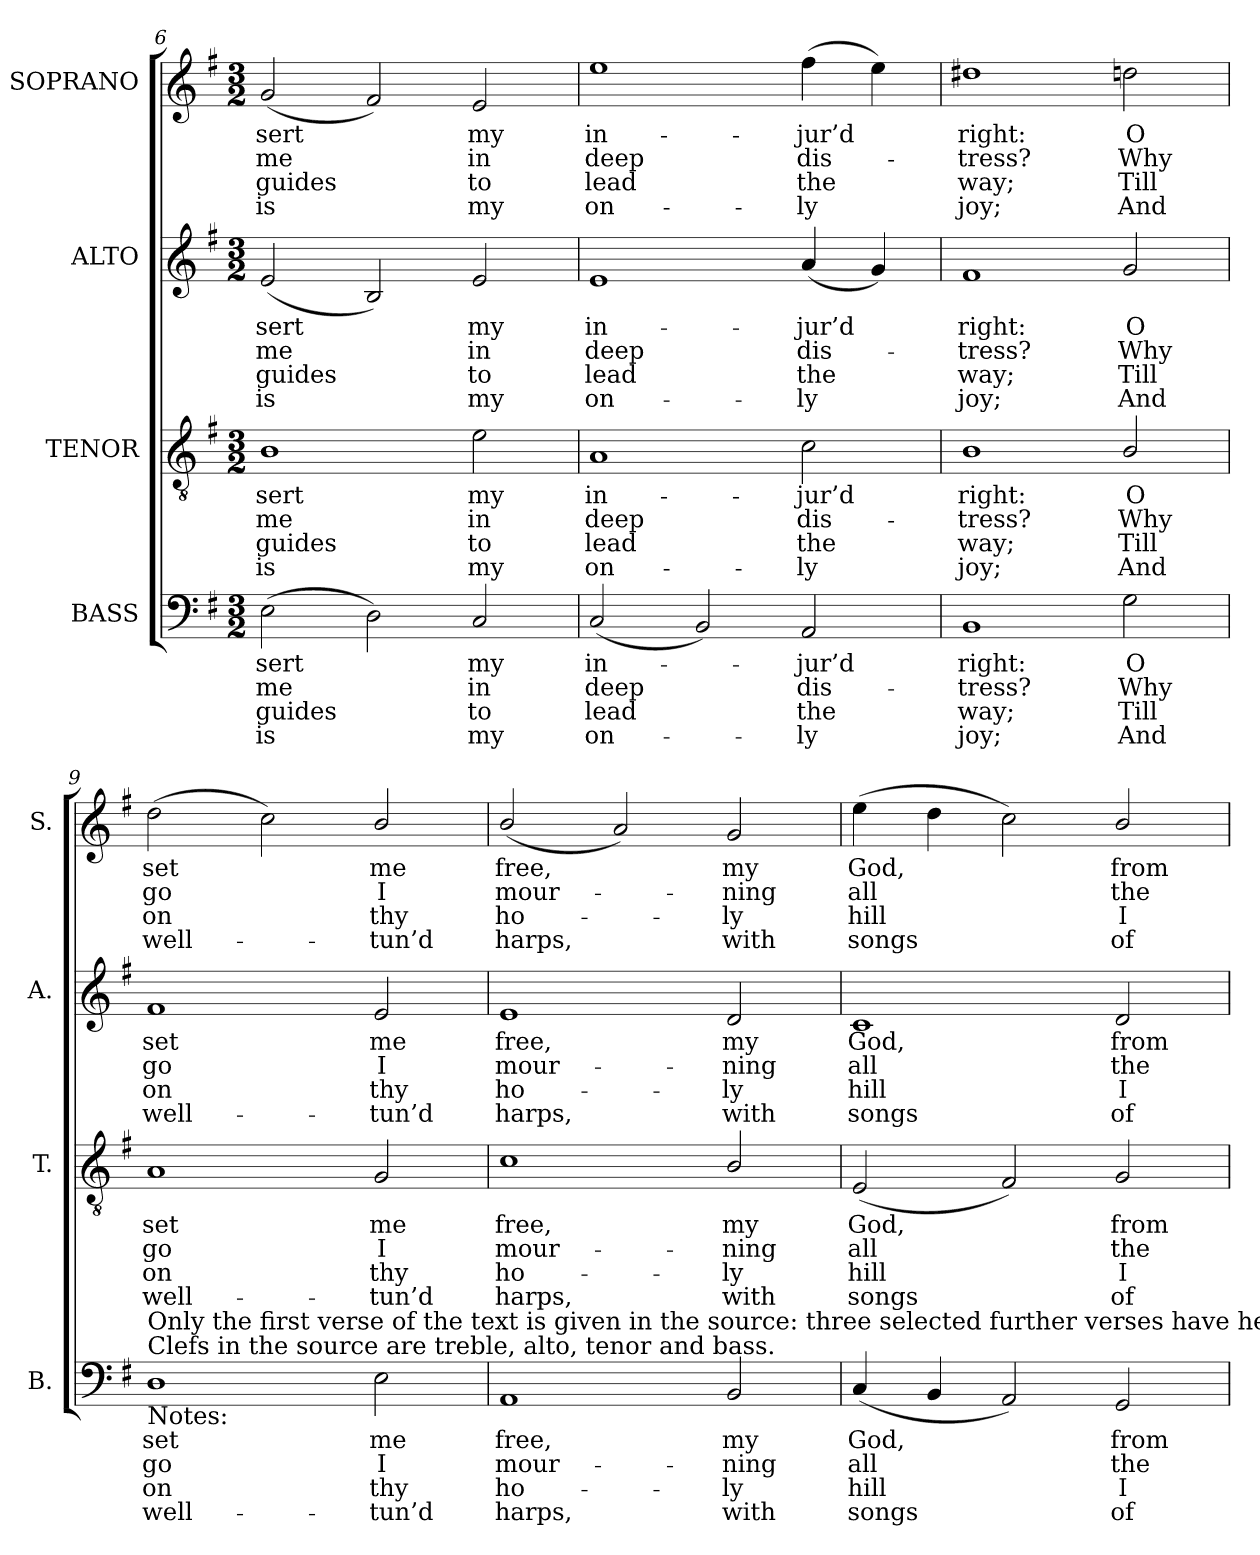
**kern	**text	**text	**text	**text	**kern	**text	**text	**text	**text	**kern	**text	**text	**text	**text	**kern	**text	**text	**text	**text
*part4	*part4	*part4	*part4	*part4	*part3	*part3	*part3	*part3	*part3	*part2	*part2	*part2	*part2	*part2	*part1	*part1	*part1	*part1	*part1
*staff4	*staff4	*staff4	*staff4	*staff4	*staff3	*staff3	*staff3	*staff3	*staff3	*staff2	*staff2	*staff2	*staff2	*staff2	*staff1	*staff1	*staff1	*staff1	*staff1
*I"BASS	*	*	*	*	*I"TENOR	*	*	*	*	*I"ALTO	*	*	*	*	*I"SOPRANO	*	*	*	*
*I'B.	*	*	*	*	*I'T.	*	*	*	*	*I'A.	*	*	*	*	*I'S.	*	*	*	*
*clefF4	*	*	*	*	*clefGv2	*	*	*	*	*clefG2	*	*	*	*	*clefG2	*	*	*	*
*	*	*	*	*	*ITrd7c12	*	*	*	*	*	*	*	*	*	*	*	*	*	*
*k[f#]	*	*	*	*	*k[f#]	*	*	*	*	*k[f#]	*	*	*	*	*k[f#]	*	*	*	*
*e:	*	*	*	*	*e:	*	*	*	*	*e:	*	*	*	*	*e:	*	*	*	*
*M3/2	*	*	*	*	*M3/2	*	*	*	*	*M3/2	*	*	*	*	*M3/2	*	*	*	*
=6	=6	=6	=6	=6	=6	=6	=6	=6	=6	=6	=6	=6	=6	=6	=6	=6	=6	=6	=6
!	!LO:LY:b:color=#000000	!LO:LY:b:color=#000000	!LO:LY:b:color=#000000	!LO:LY:b:color=#000000	!	!	!	!	!	!	!	!	!	!	!	!	!	!	!
!	!	!	!	!	!	!LO:LY:b:color=#000000	!LO:LY:b:color=#000000	!LO:LY:b:color=#000000	!LO:LY:b:color=#000000	!	!	!	!	!	!	!	!	!	!
!	!	!	!	!	!	!	!	!	!	!	!LO:LY:b:color=#000000	!LO:LY:b:color=#000000	!LO:LY:b:color=#000000	!LO:LY:b:color=#000000	!	!	!	!	!
!	!	!	!	!	!	!	!	!	!	!	!	!	!	!	!	!LO:LY:b:color=#000000	!LO:LY:b:color=#000000	!LO:LY:b:color=#000000	!LO:LY:b:color=#000000
(2Ei\	-sert	me	guides	is	1BBi	-sert	me	guides	is	(2ei/	-sert	me	guides	is	(2gi/	-sert	me	guides	is
2Di\)	.	.	.	.	.	.	.	.	.	2Bi/)	.	.	.	.	2f#i/)	.	.	.	.
!	!LO:LY:b:color=#000000	!LO:LY:b:color=#000000	!LO:LY:b:color=#000000	!LO:LY:b:color=#000000	!	!	!	!	!	!	!	!	!	!	!	!	!	!	!
!	!	!	!	!	!	!LO:LY:b:color=#000000	!LO:LY:b:color=#000000	!LO:LY:b:color=#000000	!LO:LY:b:color=#000000	!	!	!	!	!	!	!	!	!	!
!	!	!	!	!	!	!	!	!	!	!	!LO:LY:b:color=#000000	!LO:LY:b:color=#000000	!LO:LY:b:color=#000000	!LO:LY:b:color=#000000	!	!	!	!	!
!	!	!	!	!	!	!	!	!	!	!	!	!	!	!	!	!LO:LY:b:color=#000000	!LO:LY:b:color=#000000	!LO:LY:b:color=#000000	!LO:LY:b:color=#000000
2Ci/	my	in	to	my	2Ei\	my	in	to	my	2ei/	my	in	to	my	2ei/	my	in	to	my
=7	=7	=7	=7	=7	=7	=7	=7	=7	=7	=7	=7	=7	=7	=7	=7	=7	=7	=7	=7
!	!LO:LY:b:color=#000000	!LO:LY:b:color=#000000	!LO:LY:b:color=#000000	!LO:LY:b:color=#000000	!	!	!	!	!	!	!	!	!	!	!	!	!	!	!
!	!	!	!	!	!	!LO:LY:b:color=#000000	!LO:LY:b:color=#000000	!LO:LY:b:color=#000000	!LO:LY:b:color=#000000	!	!	!	!	!	!	!	!	!	!
!	!	!	!	!	!	!	!	!	!	!	!LO:LY:b:color=#000000	!LO:LY:b:color=#000000	!LO:LY:b:color=#000000	!LO:LY:b:color=#000000	!	!	!	!	!
!	!	!	!	!	!	!	!	!	!	!	!	!	!	!	!	!LO:LY:b:color=#000000	!LO:LY:b:color=#000000	!LO:LY:b:color=#000000	!LO:LY:b:color=#000000
(2Ci/	in-	deep	lead	on-	1AAi	in-	deep	lead	on-	1ei	in-	deep	lead	on-	1eei	in-	deep	lead	on-
2BBi/)	.	.	.	.	.	.	.	.	.	.	.	.	.	.	.	.	.	.	.
!	!LO:LY:b:color=#000000	!LO:LY:b:color=#000000	!LO:LY:b:color=#000000	!LO:LY:b:color=#000000	!	!	!	!	!	!	!	!	!	!	!	!	!	!	!
!	!	!	!	!	!	!LO:LY:b:color=#000000	!LO:LY:b:color=#000000	!LO:LY:b:color=#000000	!LO:LY:b:color=#000000	!	!	!	!	!	!	!	!	!	!
!	!	!	!	!	!	!	!	!	!	!	!LO:LY:b:color=#000000	!LO:LY:b:color=#000000	!LO:LY:b:color=#000000	!LO:LY:b:color=#000000	!	!	!	!	!
!	!	!	!	!	!	!	!	!	!	!	!	!	!	!	!	!LO:LY:b:color=#000000	!LO:LY:b:color=#000000	!LO:LY:b:color=#000000	!LO:LY:b:color=#000000
2AAi/	-jur’d	dis-	-the	ly	2Ci\	-jur’d	dis-	-the	ly	(4ai/	-jur’d	dis-	-the	ly	(4ff#i\	-jur’d	dis-	-the	ly
.	.	.	.	.	.	.	.	.	.	4gi/)	.	.	.	.	4eei\)	.	.	.	.
=8	=8	=8	=8	=8	=8	=8	=8	=8	=8	=8	=8	=8	=8	=8	=8	=8	=8	=8	=8
!	!LO:LY:b:color=#000000	!LO:LY:b:color=#000000	!LO:LY:b:color=#000000	!LO:LY:b:color=#000000	!	!	!	!	!	!	!	!	!	!	!	!	!	!	!
!	!	!	!	!	!	!LO:LY:b:color=#000000	!LO:LY:b:color=#000000	!LO:LY:b:color=#000000	!LO:LY:b:color=#000000	!	!	!	!	!	!	!	!	!	!
!	!	!	!	!	!	!	!	!	!	!	!LO:LY:b:color=#000000	!LO:LY:b:color=#000000	!LO:LY:b:color=#000000	!LO:LY:b:color=#000000	!	!	!	!	!
!	!	!	!	!	!	!	!	!	!	!	!	!	!	!	!	!LO:LY:b:color=#000000	!LO:LY:b:color=#000000	!LO:LY:b:color=#000000	!LO:LY:b:color=#000000
1BBi	right:	-tress?	way;	joy;	1BBi	right:	-tress?	way;	joy;	1f#i	right:	-tress?	way;	joy;	1dd#Xi	right:	-tress?	way;	joy;
!	!LO:LY:b:color=#000000	!LO:LY:b:color=#000000	!LO:LY:b:color=#000000	!LO:LY:b:color=#000000	!	!	!	!	!	!	!	!	!	!	!	!	!	!	!
!	!	!	!	!	!	!LO:LY:b:color=#000000	!LO:LY:b:color=#000000	!LO:LY:b:color=#000000	!LO:LY:b:color=#000000	!	!	!	!	!	!	!	!	!	!
!	!	!	!	!	!	!	!	!	!	!	!LO:LY:b:color=#000000	!LO:LY:b:color=#000000	!LO:LY:b:color=#000000	!LO:LY:b:color=#000000	!	!	!	!	!
!	!	!	!	!	!	!	!	!	!	!	!	!	!	!	!	!LO:LY:b:color=#000000	!LO:LY:b:color=#000000	!LO:LY:b:color=#000000	!LO:LY:b:color=#000000
2Gi\	O	Why	Till	And	2BBi/	O	Why	Till	And	2gi/	O	Why	Till	And	2ddni\	O	Why	Till	And
!!LO:LB:g=z
=9	=9	=9	=9	=9	=9	=9	=9	=9	=9	=9	=9	=9	=9	=9	=9	=9	=9	=9	=9
!	!LO:LY:b:color=#000000	!LO:LY:b:color=#000000	!LO:LY:b:color=#000000	!LO:LY:b:color=#000000	!	!	!	!	!	!	!	!	!	!	!	!	!	!	!
!	!	!	!	!	!	!LO:LY:b:color=#000000	!LO:LY:b:color=#000000	!LO:LY:b:color=#000000	!LO:LY:b:color=#000000	!	!	!	!	!	!	!	!	!	!
!	!	!	!	!	!	!	!	!	!	!	!LO:LY:b:color=#000000	!LO:LY:b:color=#000000	!LO:LY:b:color=#000000	!LO:LY:b:color=#000000	!	!	!	!	!
!LO:TX:b:t=Notes&colon;	!	!	!	!	!	!	!	!	!	!	!	!	!	!	!	!	!	!	!
!LO:TX:t=Clefs in the source are treble, alto, tenor and bass.	!	!	!	!	!	!	!	!	!	!	!	!	!	!	!	!	!	!	!
!LO:TX:t=Only the first verse of the text is given in the source&colon; three selected further verses have here been added editorially.	!	!	!	!	!	!	!	!	!	!	!	!	!	!	!	!	!	!	!
!	!	!	!	!	!	!	!	!	!	!	!	!	!	!	!	!LO:LY:b:color=#000000	!LO:LY:b:color=#000000	!LO:LY:b:color=#000000	!LO:LY:b:color=#000000
1Di	set	go	on	well-	1AAi	set	go	on	well-	1f#i	set	go	on	well-	(2ddi\	set	go	on	well-
.	.	.	.	.	.	.	.	.	.	.	.	.	.	.	2cci\)	.	.	.	.
!	!LO:LY:b:color=#000000	!LO:LY:b:color=#000000	!LO:LY:b:color=#000000	!LO:LY:b:color=#000000	!	!	!	!	!	!	!	!	!	!	!	!	!	!	!
!	!	!	!	!	!	!LO:LY:b:color=#000000	!LO:LY:b:color=#000000	!LO:LY:b:color=#000000	!LO:LY:b:color=#000000	!	!	!	!	!	!	!	!	!	!
!	!	!	!	!	!	!	!	!	!	!	!LO:LY:b:color=#000000	!LO:LY:b:color=#000000	!LO:LY:b:color=#000000	!LO:LY:b:color=#000000	!	!	!	!	!
!	!	!	!	!	!	!	!	!	!	!	!	!	!	!	!	!LO:LY:b:color=#000000	!LO:LY:b:color=#000000	!LO:LY:b:color=#000000	!LO:LY:b:color=#000000
2Ei\	me	I	-thy	tun’d	2GGi/	me	I	-thy	tun’d	2ei/	me	I	-thy	tun’d	2bi/	me	I	-thy	tun’d
=10	=10	=10	=10	=10	=10	=10	=10	=10	=10	=10	=10	=10	=10	=10	=10	=10	=10	=10	=10
!	!LO:LY:b:color=#000000	!LO:LY:b:color=#000000	!LO:LY:b:color=#000000	!LO:LY:b:color=#000000	!	!	!	!	!	!	!	!	!	!	!	!	!	!	!
!	!	!	!	!	!	!LO:LY:b:color=#000000	!LO:LY:b:color=#000000	!LO:LY:b:color=#000000	!LO:LY:b:color=#000000	!	!	!	!	!	!	!	!	!	!
!	!	!	!	!	!	!	!	!	!	!	!LO:LY:b:color=#000000	!LO:LY:b:color=#000000	!LO:LY:b:color=#000000	!LO:LY:b:color=#000000	!	!	!	!	!
!	!	!	!	!	!	!	!	!	!	!	!	!	!	!	!	!LO:LY:b:color=#000000	!LO:LY:b:color=#000000	!LO:LY:b:color=#000000	!LO:LY:b:color=#000000
1AAi	free,	mour-	ho-	-harps,	1Ci	free,	mour-	ho-	-harps,	1ei	free,	mour-	ho-	-harps,	(2bi/	free,	mour-	ho-	-harps,
.	.	.	.	.	.	.	.	.	.	.	.	.	.	.	2ai/)	.	.	.	.
!	!LO:LY:b:color=#000000	!LO:LY:b:color=#000000	!LO:LY:b:color=#000000	!LO:LY:b:color=#000000	!	!	!	!	!	!	!	!	!	!	!	!	!	!	!
!	!	!	!	!	!	!LO:LY:b:color=#000000	!LO:LY:b:color=#000000	!LO:LY:b:color=#000000	!LO:LY:b:color=#000000	!	!	!	!	!	!	!	!	!	!
!	!	!	!	!	!	!	!	!	!	!	!LO:LY:b:color=#000000	!LO:LY:b:color=#000000	!LO:LY:b:color=#000000	!LO:LY:b:color=#000000	!	!	!	!	!
!	!	!	!	!	!	!	!	!	!	!	!	!	!	!	!	!LO:LY:b:color=#000000	!LO:LY:b:color=#000000	!LO:LY:b:color=#000000	!LO:LY:b:color=#000000
2BBi/	my	-ning	ly	with	2BBi/	my	-ning	ly	with	2di/	my	-ning	ly	with	2gi/	my	-ning	ly	with
=11	=11	=11	=11	=11	=11	=11	=11	=11	=11	=11	=11	=11	=11	=11	=11	=11	=11	=11	=11
!	!LO:LY:b:color=#000000	!LO:LY:b:color=#000000	!LO:LY:b:color=#000000	!LO:LY:b:color=#000000	!	!	!	!	!	!	!	!	!	!	!	!	!	!	!
!	!	!	!	!	!	!LO:LY:b:color=#000000	!LO:LY:b:color=#000000	!LO:LY:b:color=#000000	!LO:LY:b:color=#000000	!	!	!	!	!	!	!	!	!	!
!	!	!	!	!	!	!	!	!	!	!	!LO:LY:b:color=#000000	!LO:LY:b:color=#000000	!LO:LY:b:color=#000000	!LO:LY:b:color=#000000	!	!	!	!	!
!	!	!	!	!	!	!	!	!	!	!	!	!	!	!	!	!LO:LY:b:color=#000000	!LO:LY:b:color=#000000	!LO:LY:b:color=#000000	!LO:LY:b:color=#000000
(4Ci/	God,	all	hill	songs	(2EEi/	God,	all	hill	songs	1ci	God,	all	hill	songs	(4eei\	God,	all	hill	songs
4BBi/	.	.	.	.	.	.	.	.	.	.	.	.	.	.	4ddi\	.	.	.	.
2AAi/)	.	.	.	.	2FF#i/)	.	.	.	.	.	.	.	.	.	2cci\)	.	.	.	.
!	!LO:LY:b:color=#000000	!LO:LY:b:color=#000000	!LO:LY:b:color=#000000	!LO:LY:b:color=#000000	!	!	!	!	!	!	!	!	!	!	!	!	!	!	!
!	!	!	!	!	!	!LO:LY:b:color=#000000	!LO:LY:b:color=#000000	!LO:LY:b:color=#000000	!LO:LY:b:color=#000000	!	!	!	!	!	!	!	!	!	!
!	!	!	!	!	!	!	!	!	!	!	!LO:LY:b:color=#000000	!LO:LY:b:color=#000000	!LO:LY:b:color=#000000	!LO:LY:b:color=#000000	!	!	!	!	!
!	!	!	!	!	!	!	!	!	!	!	!	!	!	!	!	!LO:LY:b:color=#000000	!LO:LY:b:color=#000000	!LO:LY:b:color=#000000	!LO:LY:b:color=#000000
2GGi/	from	the	I	of	2GGi/	from	the	I	of	2di/	from	the	I	of	2bi/	from	the	I	of
=	=	=	=	=	=	=	=	=	=	=	=	=	=	=	=	=	=	=	=
*-	*-	*-	*-	*-	*-	*-	*-	*-	*-	*-	*-	*-	*-	*-	*-	*-	*-	*-	*-
